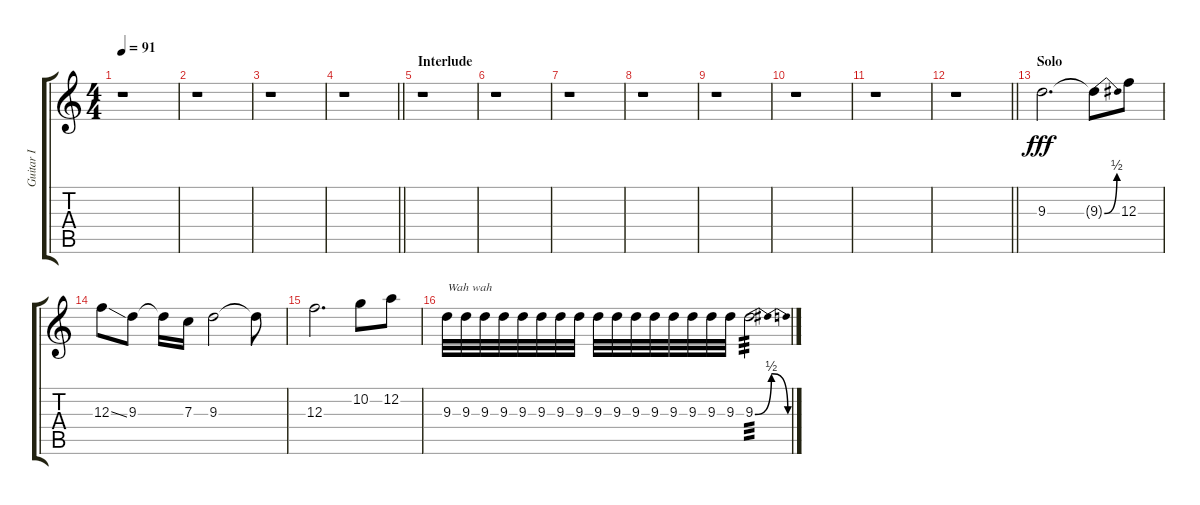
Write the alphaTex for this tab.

\track ("Guitar I" "Guitar I") {instrument overdrivenguitar}
\staff {score tabs}
\tuning (D4 A3 F3 C3 G2 D2) {hide}
\ts (4 4)
\tempo 91
\clef g2
\ks c
r.1{dy fff} |
r.1 |
r.1 |
\barLineRight lightlight
r.1 |
\section ("" "Interlude")
r.1 |
r.1 |
r.1 |
r.1 |
r.1 |
r.1 |
r.1 |
\barLineRight lightlight
r.1 |
\section ("" "Solo")
9.3.2{d} 9.3{be (bend 0 0 60 2) t}.8 12.3.8 |
12.3{ss}.8 9.3.8 9.3{t}.16 7.3.16 9.3.2 9.3{t}.8 |
12.3.2{d} 10.2.8 12.2.8 |
9.3.32{txt "Wah wah"} 9.3.32 9.3.32 9.3.32 9.3.32 9.3.32 9.3.32 9.3.32 9.3.32 9.3.32 9.3.32 9.3.32 9.3.32 9.3.32 9.3.32 9.3.32 9.3{be (bendrelease 0 0 15 2 45 2 60 0)}.2{tp 3}
